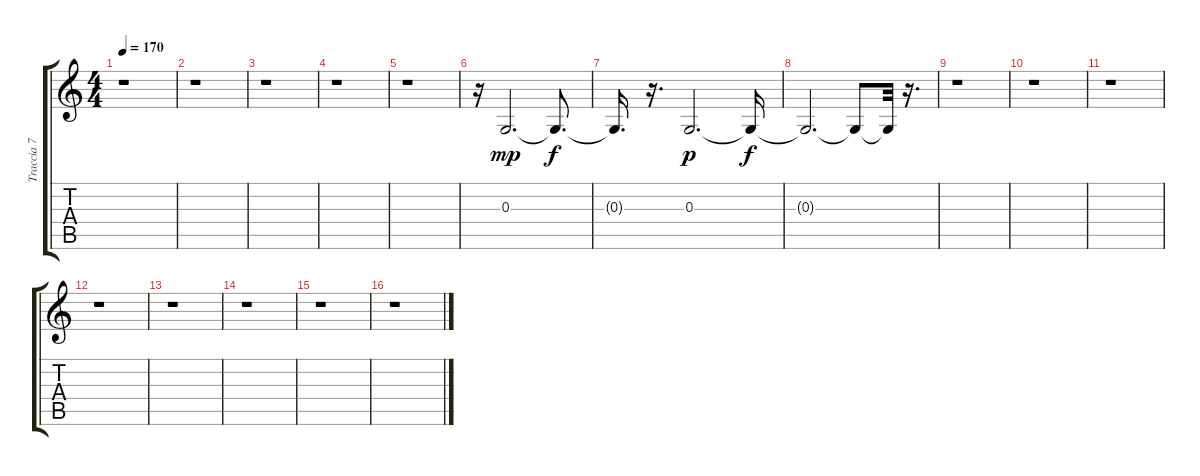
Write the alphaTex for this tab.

\track ("Traccia 7" "Traccia 7") {instrument helicopter}
\staff {score tabs}
\tuning (E4 B3 G3 D3 A2 E2) {hide}
\ts (4 4)
\tempo 170
\clef g2
\ks c
r.1{dy f} |
r.1 |
r.1 |
r.1 |
r.1 |
r.16 0.3.2{d dy mp} 0.3{t}.8{d dy f} |
0.3{t}.16{d} r.16{d} 0.3.2{d dy p} 0.3{t}.16{dy f} |
0.3{t}.2{d} 0.3{t}.8 0.3{t}.32 r.16{d} |
r.1 |
r.1 |
r.1 |
r.1 |
r.1 |
r.1 |
r.1 |
r.1
